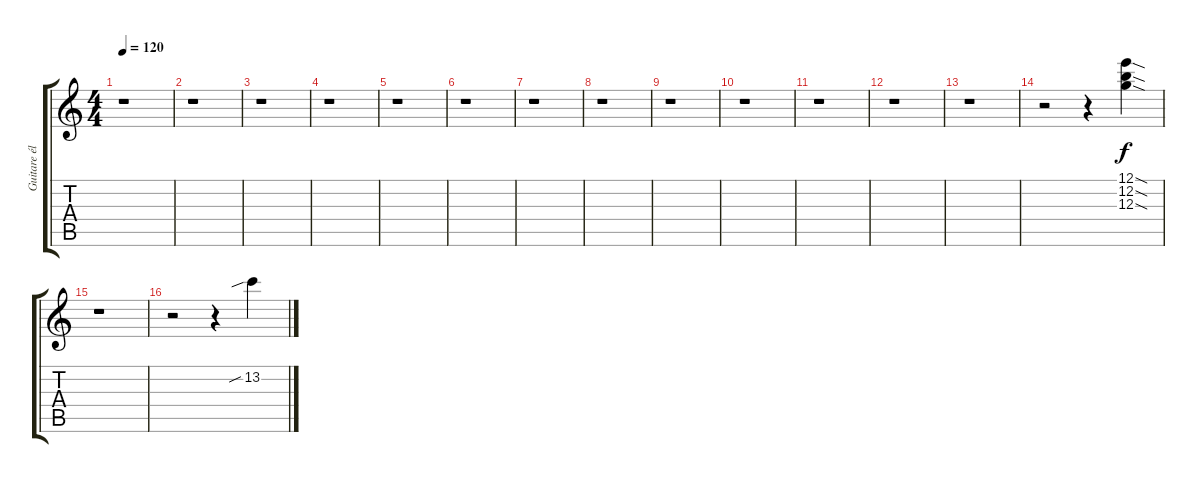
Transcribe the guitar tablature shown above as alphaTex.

\track ("Guitare électrique #2 (solo)" "Guitare él") {instrument distortionguitar}
\staff {score tabs}
\tuning (E4 B3 G3 D3 A2 E2) {hide}
\ts (4 4)
\tempo 120
\clef g2
\ks c
r.1{dy f instrument distortionguitar} |
r.1 |
r.1 |
r.1 |
r.1 |
r.1 |
r.1 |
r.1 |
r.1 |
r.1 |
r.1 |
r.1 |
r.1 |
r.2 r.4 (12.1{sod} 12.2{sod} 12.3{sod}).4 |
r.1 |
r.2 r.4 13.2{sib}.4
